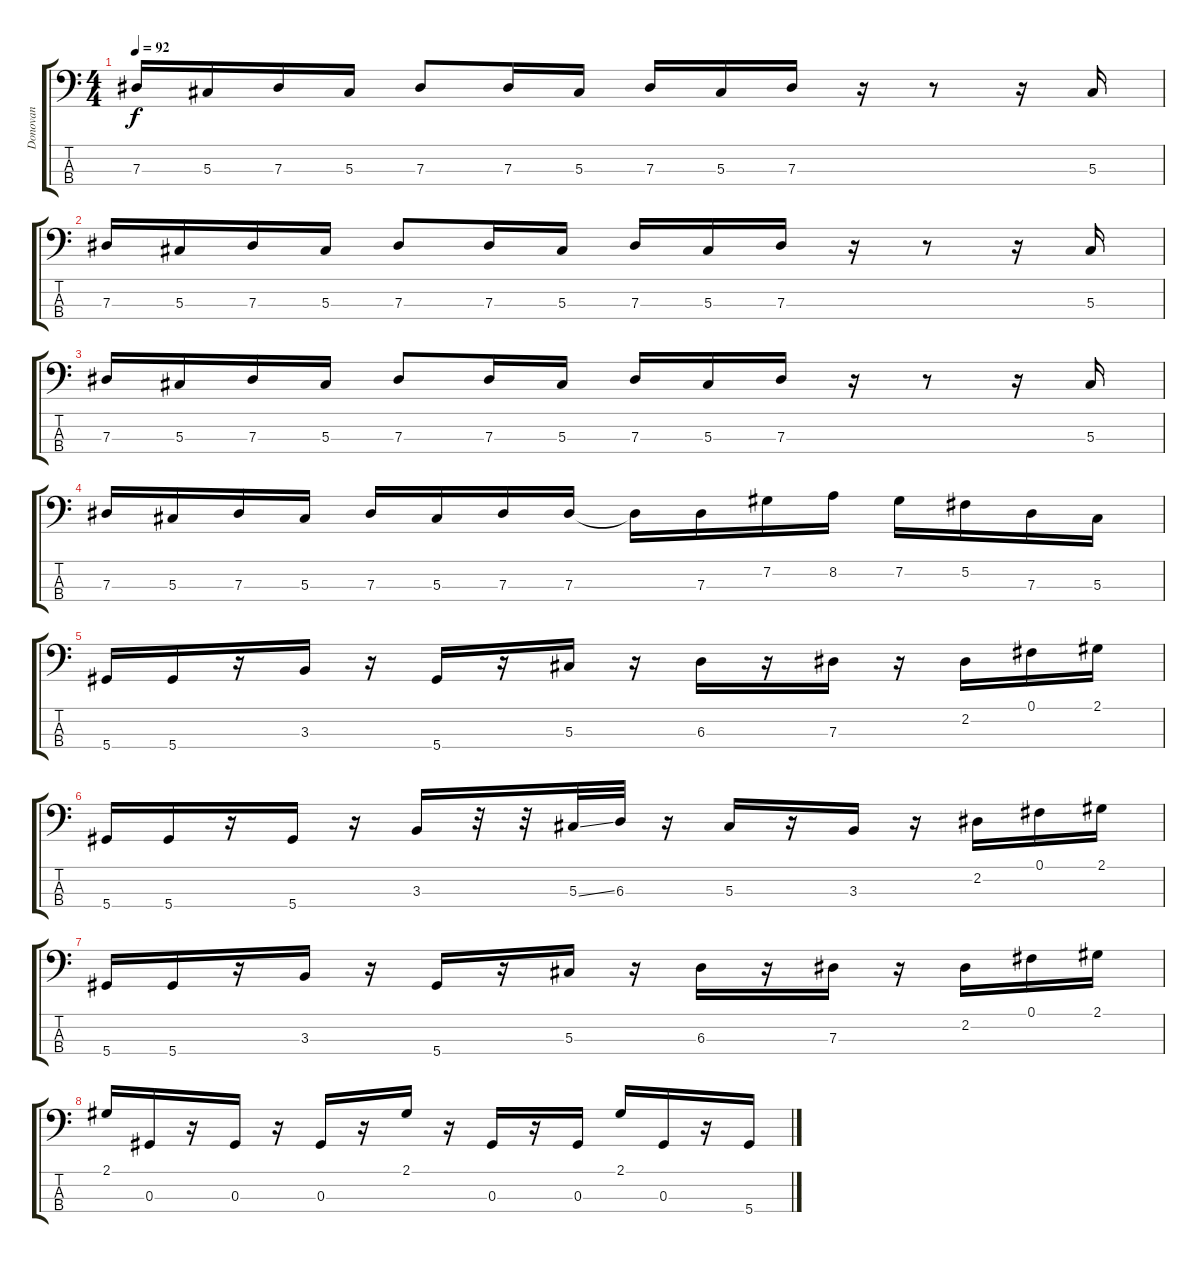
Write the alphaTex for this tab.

\track ("Donovan" "Donovan") {instrument electricbassfinger}
\staff {score tabs}
\tuning (Gb2 Db2 Ab1 Eb1) {hide}
\ts (4 4)
\tempo 92
\clef f4
\ks c
7.3.16{dy f} 5.3.16 7.3.16 5.3.16 7.3.8 7.3.16 5.3.16 7.3.16 5.3.16 7.3.16 r.16 r.8 r.16 5.3.16 |
7.3.16 5.3.16 7.3.16 5.3.16 7.3.8 7.3.16 5.3.16 7.3.16 5.3.16 7.3.16 r.16 r.8 r.16 5.3.16 |
7.3.16 5.3.16 7.3.16 5.3.16 7.3.8 7.3.16 5.3.16 7.3.16 5.3.16 7.3.16 r.16 r.8 r.16 5.3.16 |
7.3.16 5.3.16 7.3.16 5.3.16 7.3.16 5.3.16 7.3.16 7.3.16 7.3{t}.16 7.3.16 7.2.16 8.2.16 7.2.16 5.2.16 7.3.16 5.3.16 |
5.4.16 5.4.16 r.16 3.3.16 r.16 5.4.16 r.16 5.3.16 r.16 6.3.16 r.16 7.3.16 r.16 2.2.16 0.1.16 2.1.16 |
5.4.16 5.4.16 r.16 5.4.16 r.16 3.3.16 r.32 r.32 5.3{ss}.32 6.3.32 r.16 5.3.16 r.16 3.3.16 r.16 2.2.16 0.1.16 2.1.16 |
5.4.16 5.4.16 r.16 3.3.16 r.16 5.4.16 r.16 5.3.16 r.16 6.3.16 r.16 7.3.16 r.16 2.2.16 0.1.16 2.1.16 |
2.1.16 0.3.16 r.16 0.3.16 r.16 0.3.16 r.16 2.1.16 r.16 0.3.16 r.16 0.3.16 2.1.16 0.3.16 r.16 5.4.16
